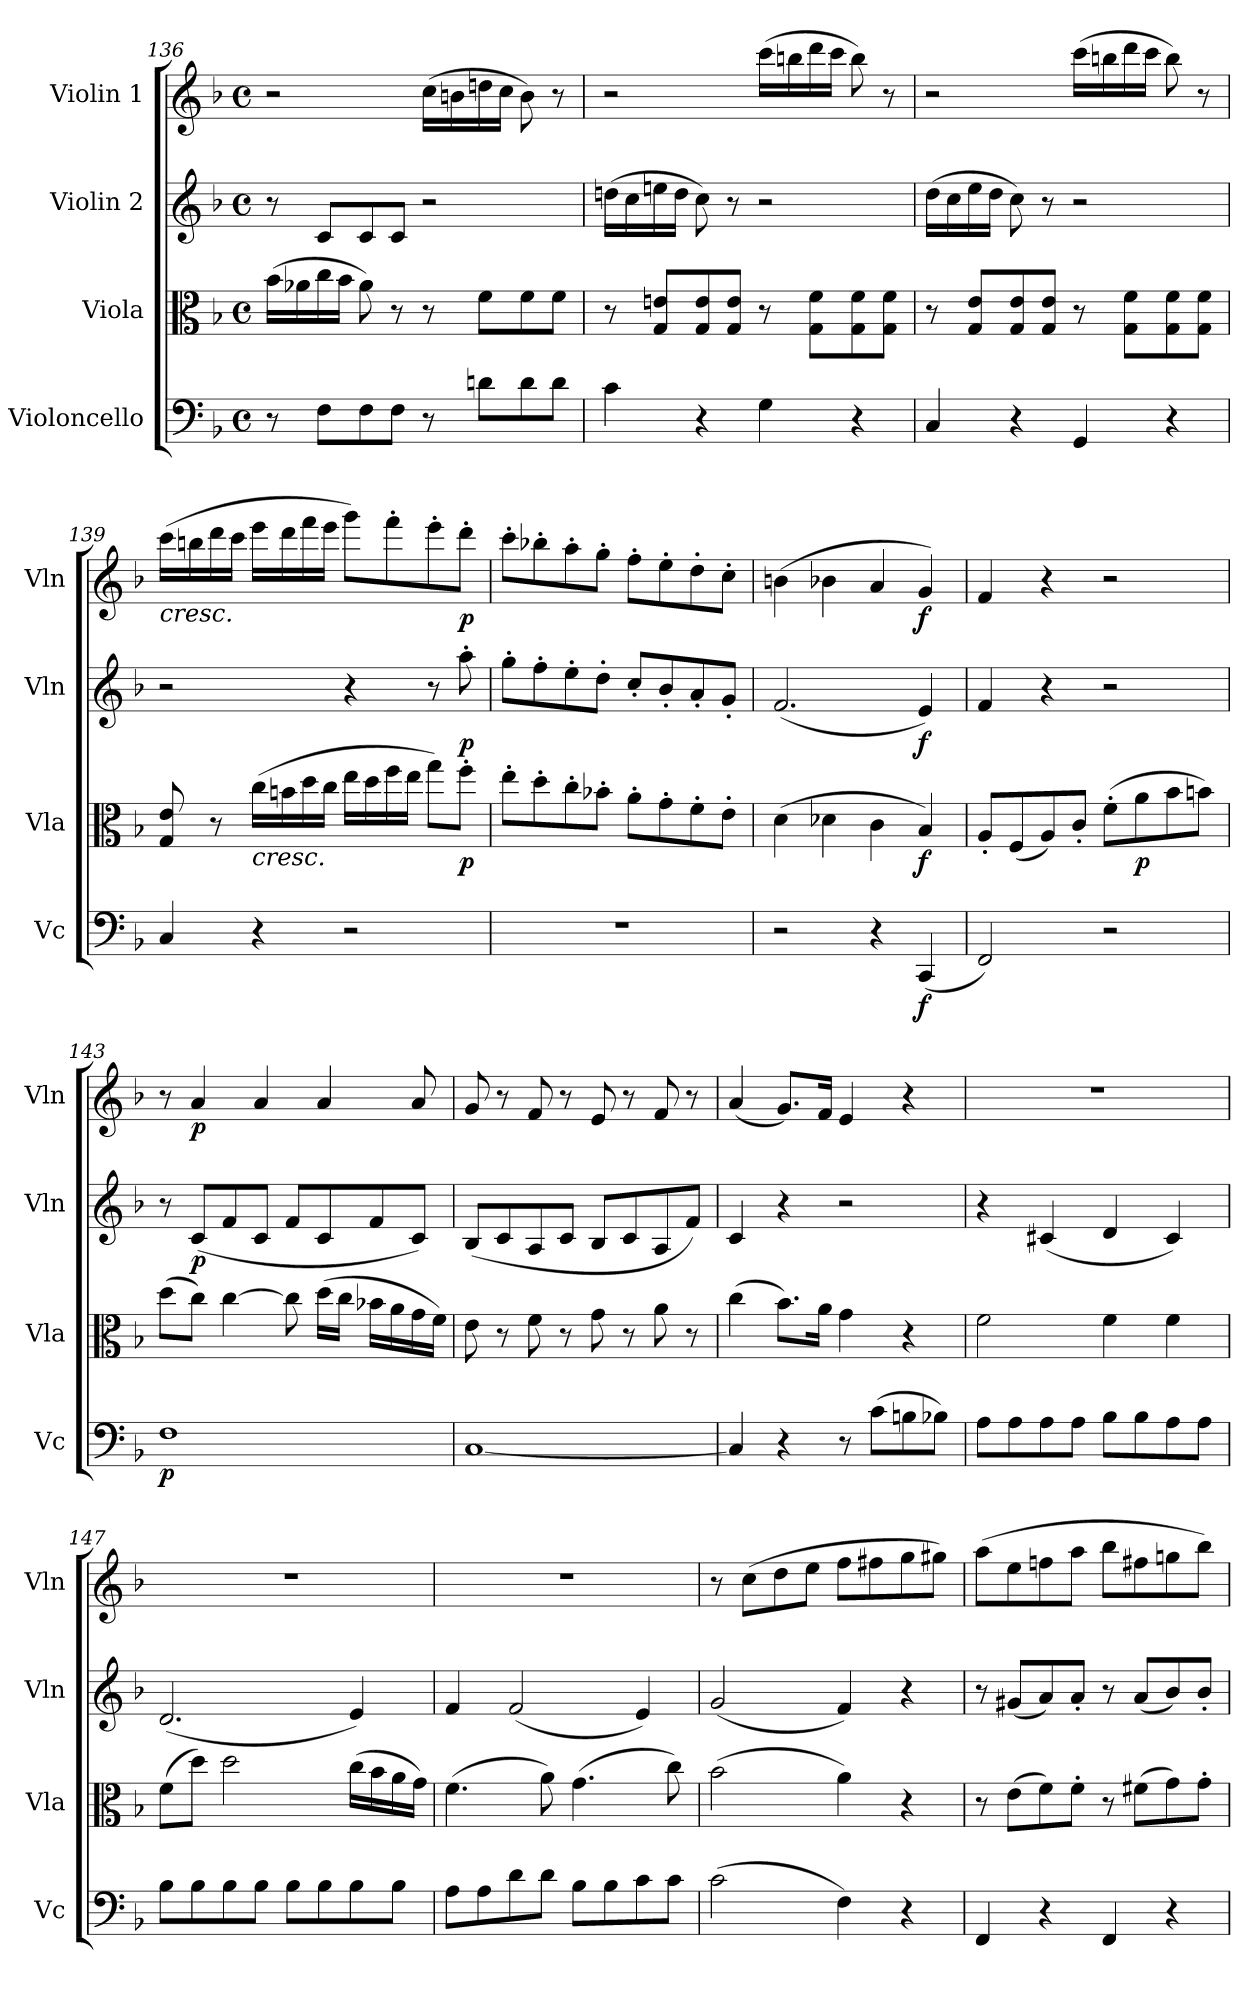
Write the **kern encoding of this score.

**kern	**dynam	**kern	**dynam	**kern	**dynam	**kern	**dynam
*part4	*part4	*part3	*part3	*part2	*part2	*part1	*part1
*staff4	*staff4	*staff3	*staff3	*staff2	*staff2	*staff1	*staff1
*I"Violoncello	*	*I"Viola	*	*I"Violin 2	*	*I"Violin 1	*
*I'Vc	*	*I'Vla	*	*I'Vln	*	*I'Vln	*
!!LO:PB:g=z
*clefF4	*	*clefC3	*	*clefG2	*	*clefG2	*
*k[b-]	*	*k[b-]	*	*k[b-]	*	*k[b-]	*
*M4/4	*	*M4/4	*	*M4/4	*	*M4/4	*
*met(c)	*	*met(c)	*	*met(c)	*	*met(c)	*
=136	=136	=136	=136	=136	=136	=136	=136
8r	.	(16b-\LL	.	8r	.	2r	.
.	.	16a-X\	.	.	.	.	.
8F\L	.	16cc\	.	8c/L	.	.	.
.	.	16b-\JJ	.	.	.	.	.
8F\	.	8a-\)	.	8c/	.	.	.
8F\J	.	8r	.	8c/J	.	.	.
8r	.	8r	.	2r	.	(16cc\LL	.
.	.	.	.	.	.	16bn\	.
8dn\L	.	8f\L	.	.	.	16ddn\	.
.	.	.	.	.	.	16cc\JJ	.
8d\	.	8f\	.	.	.	8b\)	.
8d\J	.	8f\J	.	.	.	8r	.
=137	=137	=137	=137	=137	=137	=137	=137
4c\	.	8r	.	(16ddn\LL	.	2r	.
.	.	.	.	16cc\	.	.	.
.	.	8G/ 8en/L	.	16een\	.	.	.
.	.	.	.	16dd\JJ	.	.	.
4r	.	8G/ 8e/	.	8cc\)	.	.	.
.	.	8G/ 8e/J	.	8r	.	.	.
4G\	.	8r	.	2r	.	(16ccc\LL	.
.	.	.	.	.	.	16bbn\	.
.	.	8G\ 8f\L	.	.	.	16ddd\	.
.	.	.	.	.	.	16ccc\JJ	.
4r	.	8G\ 8f\	.	.	.	8bb\)	.
.	.	8G\ 8f\J	.	.	.	8r	.
=138	=138	=138	=138	=138	=138	=138	=138
4C/	.	8r	.	(16dd\LL	.	2r	.
.	.	.	.	16cc\	.	.	.
.	.	8G/ 8e/L	.	16ee\	.	.	.
.	.	.	.	16dd\JJ	.	.	.
4r	.	8G/ 8e/	.	8cc\)	.	.	.
.	.	8G/ 8e/J	.	8r	.	.	.
4GG/	.	8r	.	2r	.	(16ccc\LL	.
.	.	.	.	.	.	16bbn\	.
.	.	8G\ 8f\L	.	.	.	16ddd\	.
.	.	.	.	.	.	16ccc\JJ	.
4r	.	8G\ 8f\	.	.	.	8bb\)	.
.	.	8G\ 8f\J	.	.	.	8r	.
!!LO:LB:g=z
=139	=139	=139	=139	=139	=139	=139	=139
!	!	!	!	!	!	!LO:TX:b:i:t=cresc.	!
4C/	.	8G/ 8e/	.	2r	.	(16ccc\LL	.
.	.	.	.	.	.	16bbn\	.
.	.	8r	.	.	.	16ddd\	.
.	.	.	.	.	.	16ccc\JJ	.
!	!	!LO:TX:b:i:t=cresc.	!	!	!	!	!
4r	.	(16cc\LL	.	.	.	16eee\LL	.
.	.	16bn\	.	.	.	16ddd\	.
.	.	16dd\	.	.	.	16fff\	.
.	.	16cc\JJ	.	.	.	16eee\JJ	.
2r	.	16ee\LL	.	4r	.	8ggg\L)	.
.	.	16dd\	.	.	.	.	.
.	.	16ff\	.	.	.	8fff'\	.
.	.	16ee\JJ	.	.	.	.	.
.	.	8gg\L)	.	8r	.	8eee'\	.
!	!	!	!LO:DY:b	!	!LO:DY:b	!	!LO:DY:b
.	.	8ff'\J	p	8aa'\	p	8ddd'\J	p
=140	=140	=140	=140	=140	=140	=140	=140
1r	.	8ee'\L	.	8gg'\L	.	8ccc'\L	.
.	.	8dd'\	.	8ff'\	.	8bb-X'\	.
.	.	8cc'\	.	8ee'\	.	8aa'\	.
.	.	8b-X'\J	.	8dd'\J	.	8gg'\J	.
.	.	8a'\L	.	8cc'/L	.	8ff'\L	.
.	.	8g'\	.	8b-'/	.	8ee'\	.
.	.	8f'\	.	8a'/	.	8dd'\	.
.	.	8e'\J	.	8g'/J	.	8cc'\J	.
=141	=141	=141	=141	=141	=141	=141	=141
2r	.	(4d\	.	(2.f/	.	(<4bn\	.
.	.	4d-X\	.	.	.	4b-X\	.
4r	.	4c\	.	.	.	4a/	.
!	!LO:DY:b	!	!LO:DY:b	!	!LO:DY:b	!	!LO:DY:b
(4CC/	f	4B-/)	f	4e/)	f	4g/)	f
!!LO:LB:g=z
=142	=142	=142	=142	=142	=142	=142	=142
2FF/)	.	8A'/L	.	4f/	.	4f/	.
.	.	(8F/	.	.	.	.	.
.	.	8A/)	.	4r	.	4r	.
.	.	8c'/J	.	.	.	.	.
2r	.	(8f'\L	.	2r	.	2r	.
!	!	!	!LO:DY:b	!	!	!	!
.	.	8a\	p	.	.	.	.
.	.	8b-\	.	.	.	.	.
.	.	8bn\J)	.	.	.	.	.
=143	=143	=143	=143	=143	=143	=143	=143
!	!LO:DY:b	!	!	!	!	!	!
1F	p	(8dd\L	.	8r	.	8r	.
!	!	!	!	!	!LO:DY:b	!	!LO:DY:b
.	.	8cc\J)	.	(8c/L	p	4a/	p
.	.	[4cc\	.	8f/	.	.	.
.	.	.	.	8c/J	.	4a/	.
.	.	8cc\]	.	8f/L	.	.	.
.	.	(16dd\LL	.	8c/	.	4a/	.
.	.	16cc\JJ	.	.	.	.	.
.	.	16b-X\LL	.	8f/	.	.	.
.	.	16a\	.	.	.	.	.
.	.	16g\	.	8c/J)	.	8a/	.
.	.	16f\JJ)	.	.	.	.	.
=144	=144	=144	=144	=144	=144	=144	=144
[1C	.	8e\	.	(8B-/L	.	8g/	.
.	.	8r	.	8c/	.	8r	.
.	.	8f\	.	8A/	.	8f/	.
.	.	8r	.	8c/J	.	8r	.
.	.	8g\	.	8B-/L	.	8e/	.
.	.	8r	.	8c/	.	8r	.
.	.	8a\	.	8A/	.	8f/	.
.	.	8r	.	8f/J)	.	8r	.
=145	=145	=145	=145	=145	=145	=145	=145
4C/]	.	(4cc\	.	4c/	.	(4a/	.
4r	.	8.b-\L)	.	4r	.	8.g/L)	.
.	.	16a\Jk	.	.	.	16f/Jk	.
8r	.	4g\	.	2r	.	4e/	.
(8c\L	.	.	.	.	.	.	.
8Bn\	.	4r	.	.	.	4r	.
8B-X\J)	.	.	.	.	.	.	.
=146	=146	=146	=146	=146	=146	=146	=146
8A\L	.	2f\	.	4r	.	1r	.
8A\	.	.	.	.	.	.	.
8A\	.	.	.	(4c#X/	.	.	.
8A\J	.	.	.	.	.	.	.
8B-\L	.	4f\	.	4d/	.	.	.
8B-\	.	.	.	.	.	.	.
8A\	.	4f\	.	4c#/)	.	.	.
8A\J	.	.	.	.	.	.	.
!!LO:LB:g=z
=147	=147	=147	=147	=147	=147	=147	=147
8B-\L	.	(8f\L	.	(2.d/	.	1r	.
8B-\	.	8dd\J)	.	.	.	.	.
8B-\	.	2dd\	.	.	.	.	.
8B-\J	.	.	.	.	.	.	.
8B-\L	.	.	.	.	.	.	.
8B-\	.	.	.	.	.	.	.
8B-\	.	(16cc\LL	.	4e/)	.	.	.
.	.	16b-\	.	.	.	.	.
8B-\J	.	16a\	.	.	.	.	.
.	.	16g\JJ)	.	.	.	.	.
=148	=148	=148	=148	=148	=148	=148	=148
8A\L	.	(4.f\	.	4f/	.	1r	.
8A\	.	.	.	.	.	.	.
8d\	.	.	.	(2f/	.	.	.
8d\J	.	8a\)	.	.	.	.	.
8B-\L	.	(4.g\	.	.	.	.	.
8B-\	.	.	.	.	.	.	.
8c\	.	.	.	4e/)	.	.	.
8c\J	.	8cc\)	.	.	.	.	.
!!LO:PB:g=z
=149	=149	=149	=149	=149	=149	=149	=149
(2c\	.	(2b-\	.	(2g/	.	8r	.
.	.	.	.	.	.	(8cc\L	.
.	.	.	.	.	.	8dd\	.
.	.	.	.	.	.	8ee\J	.
4F\)	.	4a\)	.	4f/)	.	8ff\L	.
.	.	.	.	.	.	8ff#X\	.
4r	.	4r	.	4r	.	8gg\	.
.	.	.	.	.	.	8gg#X\J)	.
=150	=150	=150	=150	=150	=150	=150	=150
4FF/	.	8r	.	8r	.	(8aa\L	.
.	.	(8e\L	.	(8g#X/L	.	8ee\	.
4r	.	8f\)	.	8a/)	.	8ffn\	.
.	.	8f'\J	.	8a'/J	.	8aa\J	.
4FF/	.	8r	.	8r	.	8bb-\L	.
.	.	(8f#X\L	.	(8a/L	.	8ff#X\	.
4r	.	8g\)	.	8b-/)	.	8ggn\	.
.	.	8g'\J	.	8b-'/J	.	8bb-\J)	.
=	=	=	=	=	=	=	=
*-	*-	*-	*-	*-	*-	*-	*-
